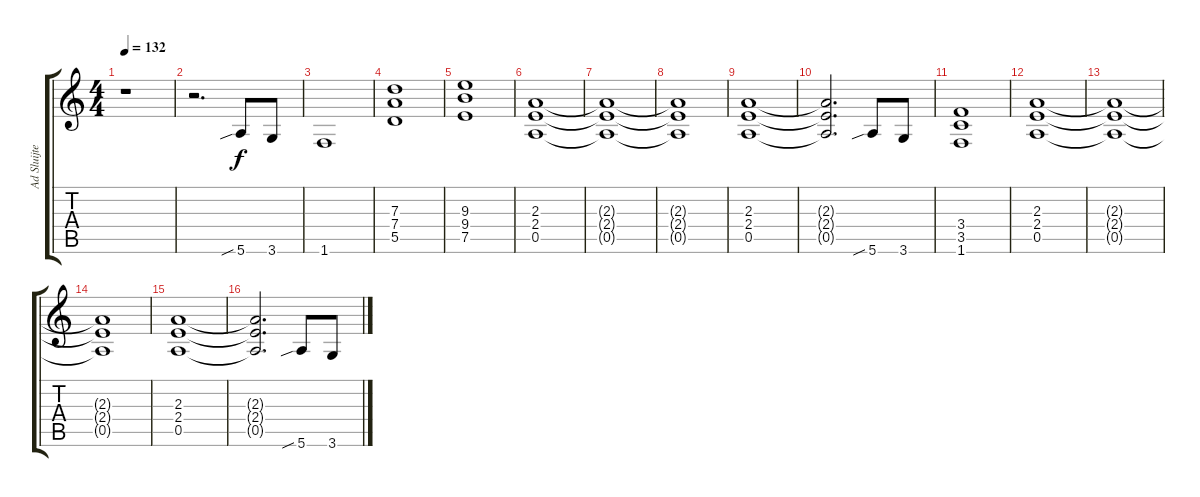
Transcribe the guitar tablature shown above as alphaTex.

\track ("Ad Sluijter" "Ad Sluijte") {instrument distortionguitar}
\staff {score tabs}
\tuning (E4 B3 G3 D3 A2 E2) {hide}
\ts (4 4)
\tempo 132
\clef g2
\ks c
r.1{dy f} |
r.2{d} 5.6{sib}.8 3.6.8 |
1.6.1 |
(7.3 7.4 5.5).1 |
(9.3 9.4 7.5).1 |
(2.3 2.4 0.5).1 |
(2.3{t} 2.4{t} 0.5{t}).1 |
(2.3{t} 2.4{t} 0.5{t}).1 |
(2.3 2.4 0.5).1 |
(2.3{t} 2.4{t} 0.5{t}).2{d} 5.6{sib}.8 3.6.8 |
(3.4 3.5 1.6).1 |
(2.3 2.4 0.5).1 |
(2.3{t} 2.4{t} 0.5{t}).1 |
(2.3{t} 2.4{t} 0.5{t}).1 |
(2.3 2.4 0.5).1 |
(2.3{t} 2.4{t} 0.5{t}).2{d} 5.6{sib}.8 3.6.8
